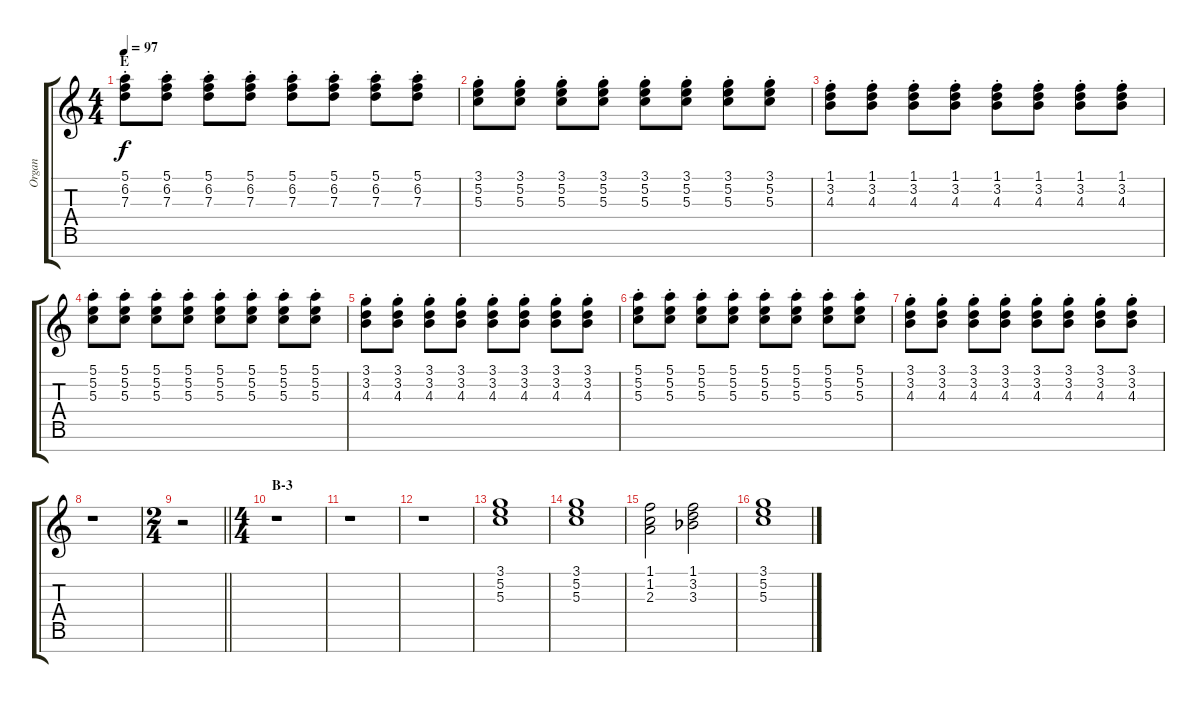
\track ("Organ" "Organ") {instrument percussiveorgan}
\staff {score tabs}
\tuning (E5 B4 G4 D4 A3 E3 B2) {hide}
\ts (4 4)
\section ("" "E")
\tempo 97
\clef g2
\ks c
(5.1{st} 6.2{st} 7.3{st}).8{dy f} (5.1{st} 6.2{st} 7.3{st}).8 (5.1{st} 6.2{st} 7.3{st}).8 (5.1{st} 6.2{st} 7.3{st}).8 (5.1{st} 6.2{st} 7.3{st}).8 (5.1{st} 6.2{st} 7.3{st}).8 (5.1{st} 6.2{st} 7.3{st}).8 (5.1{st} 6.2{st} 7.3{st}).8 |
(3.1{st} 5.2{st} 5.3{st}).8 (3.1{st} 5.2{st} 5.3{st}).8 (3.1{st} 5.2{st} 5.3{st}).8 (3.1{st} 5.2{st} 5.3{st}).8 (3.1{st} 5.2{st} 5.3{st}).8 (3.1{st} 5.2{st} 5.3{st}).8 (3.1{st} 5.2{st} 5.3{st}).8 (3.1{st} 5.2{st} 5.3{st}).8 |
(1.1{st} 3.2{st} 4.3{st}).8 (1.1{st} 3.2{st} 4.3{st}).8 (1.1{st} 3.2{st} 4.3{st}).8 (1.1{st} 3.2{st} 4.3{st}).8 (1.1{st} 3.2{st} 4.3{st}).8 (1.1{st} 3.2{st} 4.3{st}).8 (1.1{st} 3.2{st} 4.3{st}).8 (1.1{st} 3.2{st} 4.3{st}).8 |
(5.1{st} 5.2{st} 5.3{st}).8 (5.1{st} 5.2{st} 5.3{st}).8 (5.1{st} 5.2{st} 5.3{st}).8 (5.1{st} 5.2{st} 5.3{st}).8 (5.1{st} 5.2{st} 5.3{st}).8 (5.1{st} 5.2{st} 5.3{st}).8 (5.1{st} 5.2{st} 5.3{st}).8 (5.1{st} 5.2{st} 5.3{st}).8 |
(3.1{st} 3.2{st} 4.3{st}).8 (3.1{st} 3.2{st} 4.3{st}).8 (3.1{st} 3.2{st} 4.3{st}).8 (3.1{st} 3.2{st} 4.3{st}).8 (3.1{st} 3.2{st} 4.3{st}).8 (3.1{st} 3.2{st} 4.3{st}).8 (3.1{st} 3.2{st} 4.3{st}).8 (3.1{st} 3.2{st} 4.3{st}).8 |
(5.1{st} 5.2{st} 5.3{st}).8 (5.1{st} 5.2{st} 5.3{st}).8 (5.1{st} 5.2{st} 5.3{st}).8 (5.1{st} 5.2{st} 5.3{st}).8 (5.1{st} 5.2{st} 5.3{st}).8 (5.1{st} 5.2{st} 5.3{st}).8 (5.1{st} 5.2{st} 5.3{st}).8 (5.1{st} 5.2{st} 5.3{st}).8 |
(3.1{st} 3.2{st} 4.3{st}).8 (3.1{st} 3.2{st} 4.3{st}).8 (3.1{st} 3.2{st} 4.3{st}).8 (3.1{st} 3.2{st} 4.3{st}).8 (3.1{st} 3.2{st} 4.3{st}).8 (3.1{st} 3.2{st} 4.3{st}).8 (3.1{st} 3.2{st} 4.3{st}).8 (3.1{st} 3.2{st} 4.3{st}).8 |
r.1 |
\ts (2 4)
\barLineRight lightlight
r.2 |
\ts (4 4)
\section ("" "B-3")
r.1 |
r.1 |
r.1 |
(3.1 5.2 5.3).1 |
(3.1 5.2 5.3).1 |
(1.1 1.2 2.3).2 (1.1 3.2 3.3{acc b}).2 |
(3.1 5.2 5.3).1
